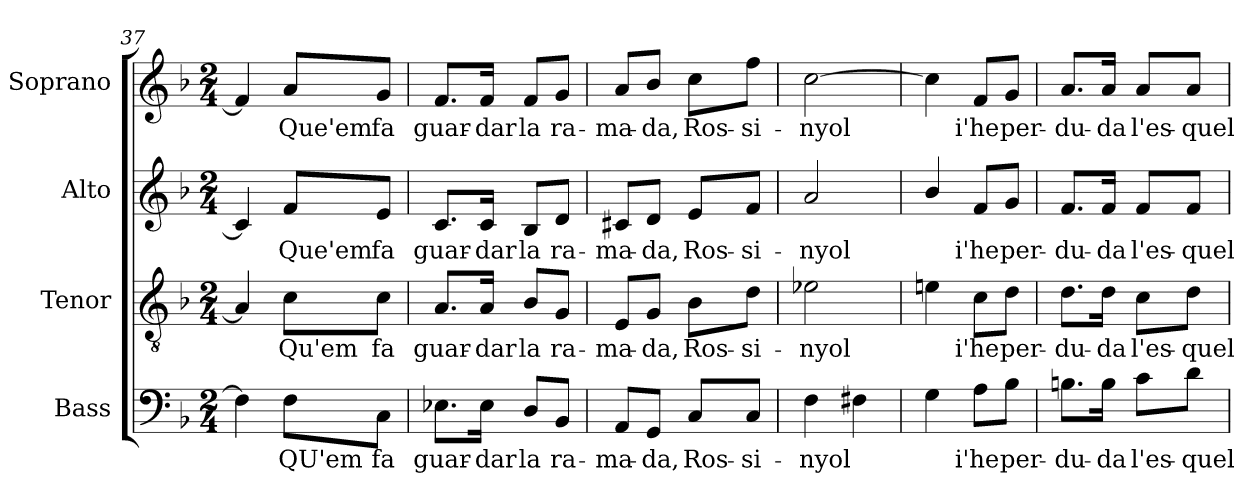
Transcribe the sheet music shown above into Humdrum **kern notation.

**kern	**text	**kern	**text	**kern	**text	**kern	**text
*part4	*part4	*part3	*part3	*part2	*part2	*part1	*part1
*staff4	*staff4	*staff3	*staff3	*staff2	*staff2	*staff1	*staff1
*I"Bass	*	*I"Tenor	*	*I"Alto	*	*I"Soprano	*
*I'B.	*	*I'T.	*	*I'A.	*	*I'S.	*
*clefF4	*	*clefGv2	*	*clefG2	*	*clefG2	*
*	*	*ITrd7c12	*	*	*	*	*
*k[b-]	*	*k[b-]	*	*k[b-]	*	*k[b-]	*
*F:	*	*F:	*	*F:	*	*F:	*
*M2/4	*	*M2/4	*	*M2/4	*	*M2/4	*
=37	=37	=37	=37	=37	=37	=37	=37
4Fi\]	.	4AAi/]	.	4ci/]	.	4fi/]	.
!	!LO:LY:b:color=#000000	!	!	!	!	!	!
!	!	!	!LO:LY:b:color=#000000	!	!	!	!
!	!	!	!	!	!LO:LY:b:color=#000000	!	!
!	!	!	!	!	!	!	!LO:LY:b:color=#000000
8Fi\L	QU'em	8Ci\L	Qu'em	8fi/L	Que'em	8ai/L	Que'em
!	!LO:LY:b:color=#000000	!	!	!	!	!	!
!	!	!	!LO:LY:b:color=#000000	!	!	!	!
!	!	!	!	!	!LO:LY:b:color=#000000	!	!
!	!	!	!	!	!	!	!LO:LY:b:color=#000000
8Ci\J	fa	8Ci\J	fa	8ei/J	fa	8gi/J	fa
=38	=38	=38	=38	=38	=38	=38	=38
!	!LO:LY:b:color=#000000	!	!	!	!	!	!
!	!	!	!LO:LY:b:color=#000000	!	!	!	!
!	!	!	!	!	!LO:LY:b:color=#000000	!	!
!	!	!	!	!	!	!	!LO:LY:b:color=#000000
8.E-Xi\L	guar-	8.AAi/L	guar-	8.ci/L	guar-	8.fi/L	guar-
!	!LO:LY:b:color=#000000	!	!	!	!	!	!
!	!	!	!LO:LY:b:color=#000000	!	!	!	!
!	!	!	!	!	!LO:LY:b:color=#000000	!	!
!	!	!	!	!	!	!	!LO:LY:b:color=#000000
16E-i\Jk	-dar	16AAi/Jk	-dar	16ci/Jk	-dar	16fi/Jk	-dar
!	!LO:LY:b:color=#000000	!	!	!	!	!	!
!	!	!	!LO:LY:b:color=#000000	!	!	!	!
!	!	!	!	!	!LO:LY:b:color=#000000	!	!
!	!	!	!	!	!	!	!LO:LY:b:color=#000000
8Di/L	la	8BB-i/L	la	8B-i/L	la	8fi/L	la
!	!LO:LY:b:color=#000000	!	!	!	!	!	!
!	!	!	!LO:LY:b:color=#000000	!	!	!	!
!	!	!	!	!	!LO:LY:b:color=#000000	!	!
!	!	!	!	!	!	!	!LO:LY:b:color=#000000
8BB-i/J	ra-	8GGi/J	ra-	8di/J	ra-	8gi/J	ra-
=39	=39	=39	=39	=39	=39	=39	=39
!	!LO:LY:b:color=#000000	!	!	!	!	!	!
!	!	!	!LO:LY:b:color=#000000	!	!	!	!
!	!	!	!	!	!LO:LY:b:color=#000000	!	!
!	!	!	!	!	!	!	!LO:LY:b:color=#000000
8AAi/L	-ma-	8EEi/L	-ma-	8c#Xi/L	-ma-	8ai/L	-ma-
!	!LO:LY:b:color=#000000	!	!	!	!	!	!
!	!	!	!LO:LY:b:color=#000000	!	!	!	!
!	!	!	!	!	!LO:LY:b:color=#000000	!	!
!	!	!	!	!	!	!	!LO:LY:b:color=#000000
8GGi/J	-da,	8GGi/J	-da,	8di/J	-da,	8b-i/J	-da,
!	!LO:LY:b:color=#000000	!	!	!	!	!	!
!	!	!	!LO:LY:b:color=#000000	!	!	!	!
!	!	!	!	!	!LO:LY:b:color=#000000	!	!
!	!	!	!	!	!	!	!LO:LY:b:color=#000000
8Ci/L	Ros-	8BB-i\L	Ros-	8ei/L	Ros-	8cci\L	Ros-
!	!LO:LY:b:color=#000000	!	!	!	!	!	!
!	!	!	!LO:LY:b:color=#000000	!	!	!	!
!	!	!	!	!	!LO:LY:b:color=#000000	!	!
!	!	!	!	!	!	!	!LO:LY:b:color=#000000
8Ci/J	-si-	8Di\J	-si-	8fi/J	-si-	8ffi\J	-si-
=40	=40	=40	=40	=40	=40	=40	=40
!	!LO:LY:b:color=#000000	!	!	!	!	!	!
!	!	!	!LO:LY:b:color=#000000	!	!	!	!
!	!	!	!	!	!LO:LY:b:color=#000000	!	!
!	!	!	!	!	!	!	!LO:LY:b:color=#000000
4Fi\	-nyol	2E-Xi\	-nyol	2ai/	-nyol	[2cci\	-nyol
4F#Xi\	.	.	.	.	.	.	.
=41	=41	=41	=41	=41	=41	=41	=41
4Gi\	.	4Eni\	.	4b-i/	.	4cci\]	.
!	!LO:LY:b:color=#000000	!	!	!	!	!	!
!	!	!	!LO:LY:b:color=#000000	!	!	!	!
!	!	!	!	!	!LO:LY:b:color=#000000	!	!
!	!	!	!	!	!	!	!LO:LY:b:color=#000000
8Ai\L	i'he	8Ci\L	i'he	8fi/L	i'he	8fi/L	i'he
!	!LO:LY:b:color=#000000	!	!	!	!	!	!
!	!	!	!LO:LY:b:color=#000000	!	!	!	!
!	!	!	!	!	!LO:LY:b:color=#000000	!	!
!	!	!	!	!	!	!	!LO:LY:b:color=#000000
8B-i\J	per-	8Di\J	per-	8gi/J	per-	8gi/J	per-
!!LO:LB:g=z
=42	=42	=42	=42	=42	=42	=42	=42
!	!LO:LY:b:color=#000000	!	!	!	!	!	!
!	!	!	!LO:LY:b:color=#000000	!	!	!	!
!	!	!	!	!	!LO:LY:b:color=#000000	!	!
!	!	!	!	!	!	!	!LO:LY:b:color=#000000
8.Bni\L	-du-	8.Di\L	-du-	8.fi/L	-du-	8.ai/L	-du-
!	!LO:LY:b:color=#000000	!	!	!	!	!	!
!	!	!	!LO:LY:b:color=#000000	!	!	!	!
!	!	!	!	!	!LO:LY:b:color=#000000	!	!
!	!	!	!	!	!	!	!LO:LY:b:color=#000000
16Bi\Jk	-da	16Di\Jk	-da	16fi/Jk	-da	16ai/Jk	-da
!	!LO:LY:b:color=#000000	!	!	!	!	!	!
!	!	!	!LO:LY:b:color=#000000	!	!	!	!
!	!	!	!	!	!LO:LY:b:color=#000000	!	!
!	!	!	!	!	!	!	!LO:LY:b:color=#000000
8ci\L	l'es-	8Ci\L	l'es-	8fi/L	l'es-	8ai/L	l'es-
!	!LO:LY:b:color=#000000	!	!	!	!	!	!
!	!	!	!LO:LY:b:color=#000000	!	!	!	!
!	!	!	!	!	!LO:LY:b:color=#000000	!	!
!	!	!	!	!	!	!	!LO:LY:b:color=#000000
8di\J	-quel-	8Di\J	-quel-	8fi/J	-quel-	8ai/J	-quel-
=	=	=	=	=	=	=	=
*-	*-	*-	*-	*-	*-	*-	*-
